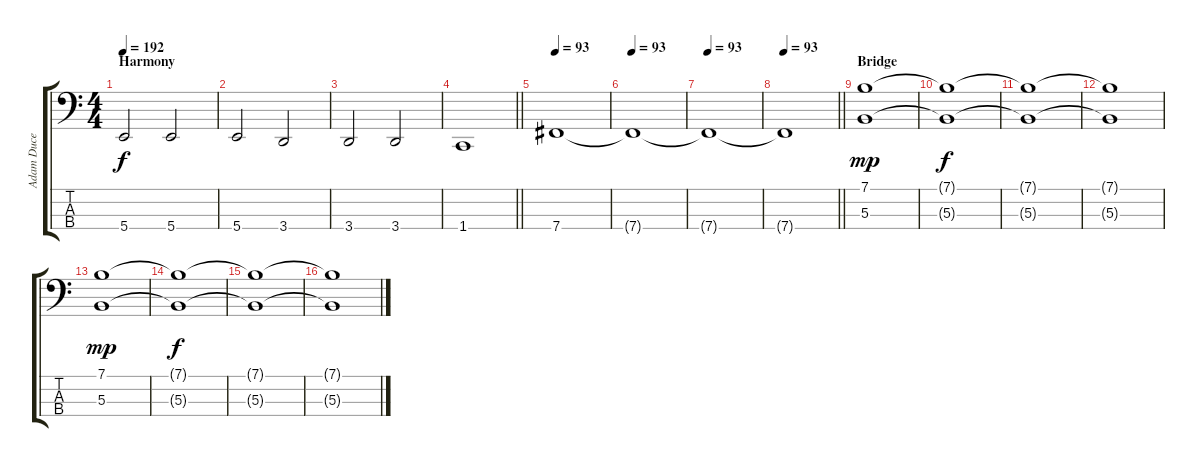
\track ("Adam Duce" "Adam Duce") {instrument electricbasspick}
\staff {score tabs}
\tuning (E2 B1 Gb1 B0) {hide}
\ts (4 4)
\section ("" "Harmony")
\tempo 192
\clef f4
\ks c
5.4.2{dy f} 5.4.2 |
5.4.2 3.4.2 |
3.4.2 3.4.2 |
\barLineRight lightlight
1.4.1 |
\tempo 89
\tempo 93
7.4.1 |
\tempo 93
7.4{t}.1 |
\tempo 93
7.4{t}.1 |
\tempo 93
\barLineRight lightlight
7.4{t}.1 |
\section ("" "Bridge")
(7.1 5.3).1{dy mp} |
(7.1{t} 5.3{t}).1{dy f} |
(7.1{t} 5.3{t}).1 |
(7.1{t} 5.3{t}).1 |
(7.1 5.3).1{dy mp} |
(7.1{t} 5.3{t}).1{dy f} |
(7.1{t} 5.3{t}).1 |
(7.1{t} 5.3{t}).1
